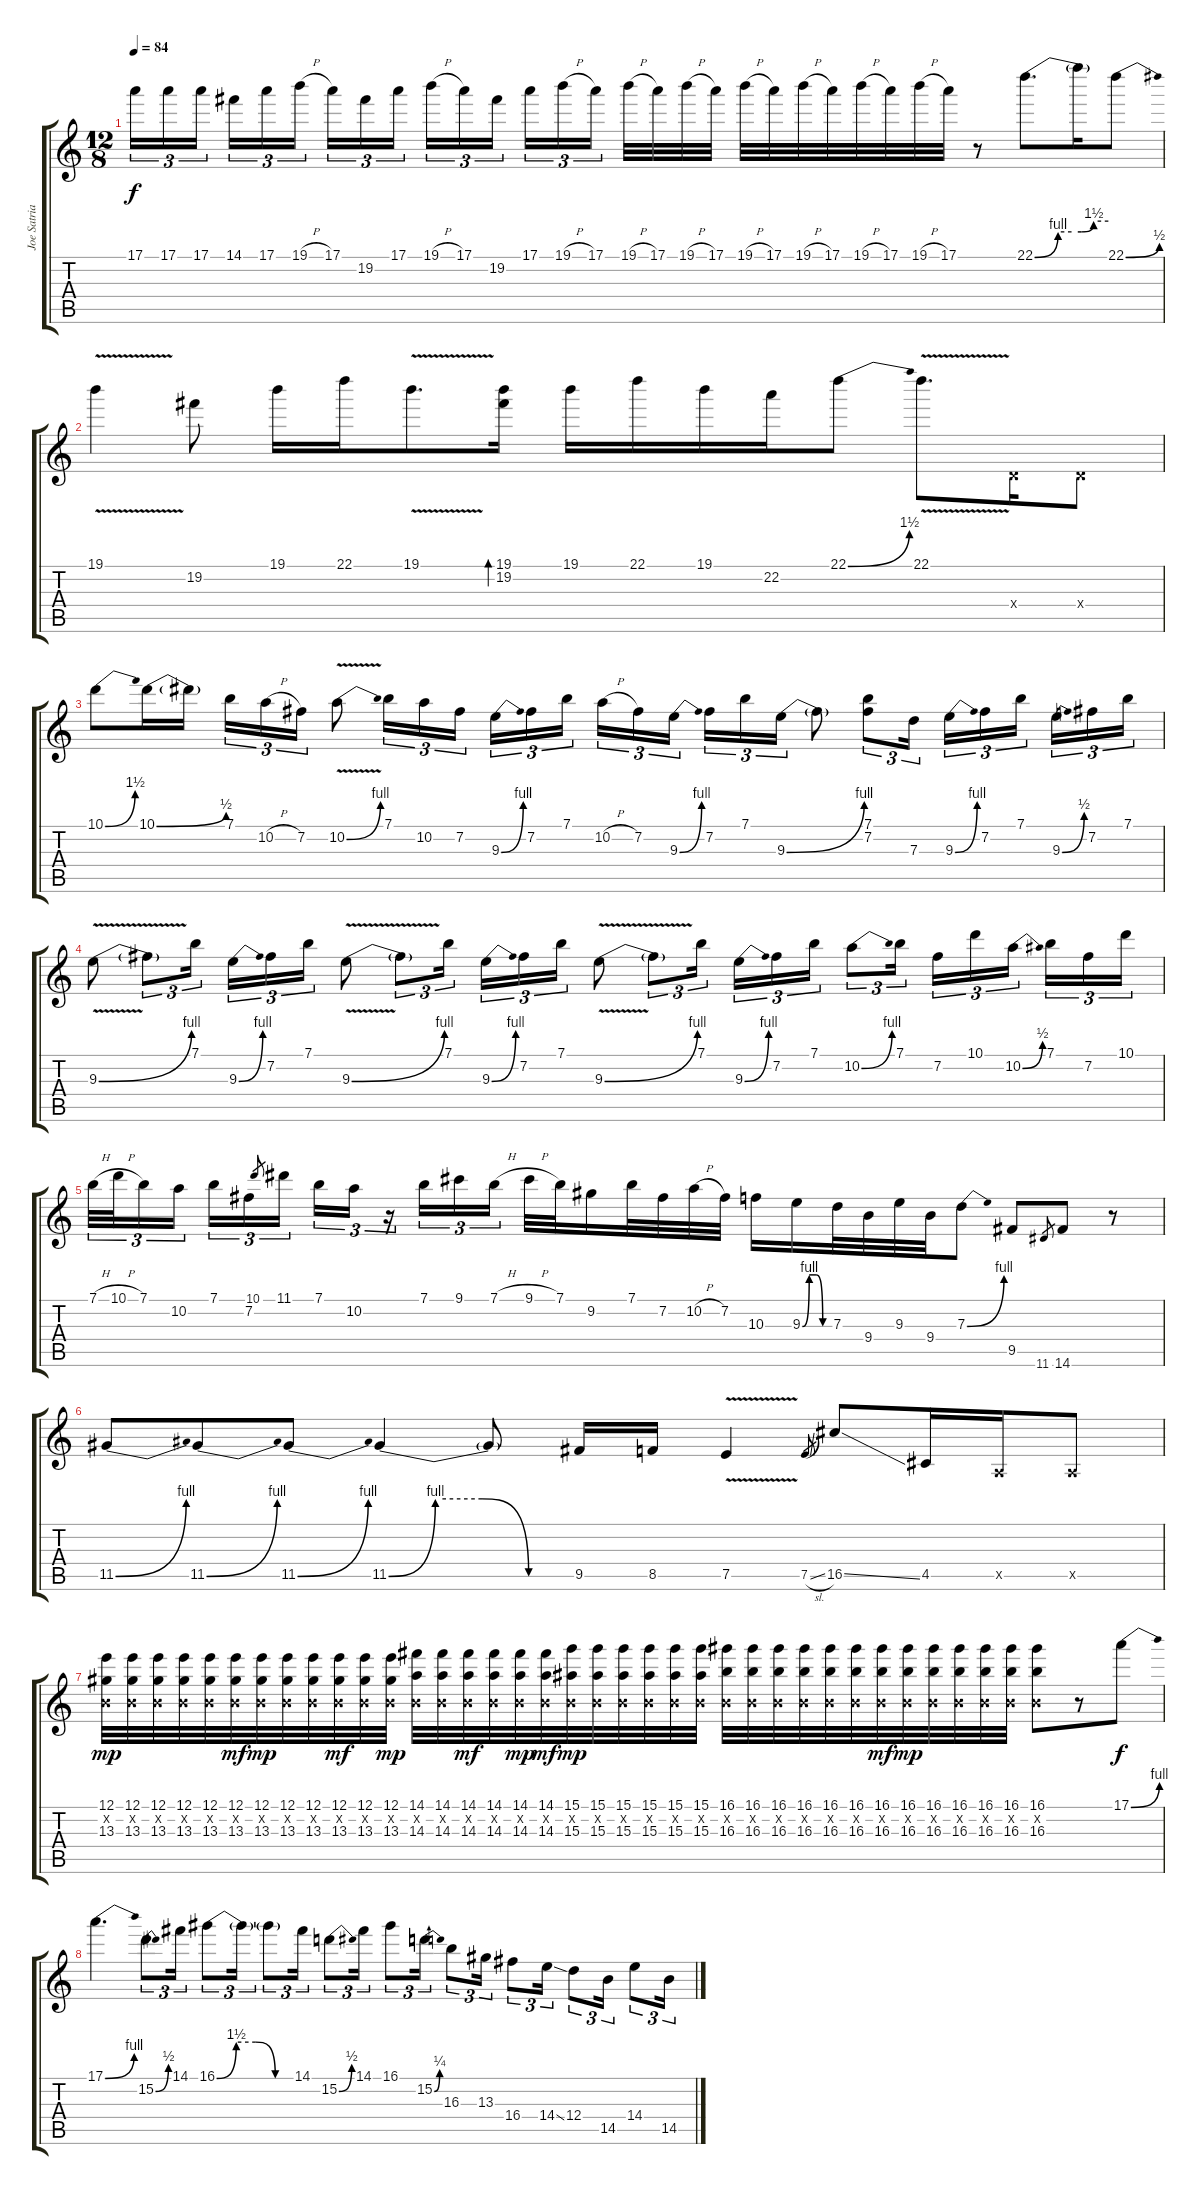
\track ("Joe Satriani" "Joe Satria") {instrument distortionguitar}
\staff {score tabs}
\tuning (E4 B3 G3 D3 A2 E2) {hide}
\ts (12 8)
\tempo 84
\clef g2
\ks c
17.1.16{tu (3 2) dy f} 17.1.16{tu (3 2)} 17.1.16{tu (3 2)} 14.1.16{tu (3 2)} 17.1.16{tu (3 2)} 19.1{h}.16{tu (3 2)} 17.1.16{tu (3 2)} 19.2.16{tu (3 2)} 17.1.16{tu (3 2)} 19.1{h}.16{tu (3 2)} 17.1.16{tu (3 2)} 19.2.16{tu (3 2)} 17.1.16{tu (3 2)} 19.1{h}.16{tu (3 2)} 17.1.16{tu (3 2)} 19.1{h}.32 17.1.32 19.1{h}.32 17.1.32 19.1{h}.32 17.1.32 19.1{h}.32 17.1.32 19.1{h}.32 17.1.32 19.1{h}.32 17.1.32 r.8 22.1{be (custom 0 0 19 4 30 4 38 4 48 6 60 6)}.8{d} 22.1{t}.16 22.1{be (bend 0 0 60 2)}.8 |
19.1{v}.4 19.2.8 19.1.16 22.1.16 19.1{v}.8{d} (19.1 19.2).16{bd 60} 19.1.16 22.1.16 19.1.16 22.2.16 22.1{be (bend 0 0 60 6)}.8 22.1{v}.8{d} 0.4{x}.16 0.4{x}.8 |
10.1{be (bend 0 0 60 6)}.8 10.1{be (bend 0 0 60 2)}.16 10.1{t}.16 7.1.16{tu (3 2)} 10.2{h}.16{tu (3 2)} 7.2.16{tu (3 2)} 10.2{be (bend 0 0 60 4) v}.8 7.1.16{tu (3 2)} 10.2.16{tu (3 2)} 7.2.16{tu (3 2)} 9.3{be (bend 0 0 60 4)}.16{tu (3 2)} 7.2.16{tu (3 2)} 7.1.16{tu (3 2)} 10.2{h}.16{tu (3 2)} 7.2.16{tu (3 2)} 9.3{be (bend 0 0 60 4)}.16{tu (3 2)} 7.2.16{tu (3 2)} 7.1.16{tu (3 2)} 9.3{be (bend 0 0 60 4)}.16{tu (3 2)} 9.3{t}.8 (7.1 7.2).8{tu (3 2)} 7.3.16{tu (3 2)} 9.3{be (bend 0 0 60 4)}.16{tu (3 2)} 7.2.16{tu (3 2)} 7.1.16{tu (3 2)} 9.3{be (bend 0 0 60 2)}.16{tu (3 2)} 7.2.16{tu (3 2)} 7.1.16{tu (3 2)} |
9.3{be (bend 0 0 60 4) v}.8 9.3{t}.8{tu (3 2)} 7.1.16{tu (3 2)} 9.3{be (bend 0 0 60 4)}.16{tu (3 2)} 7.2.16{tu (3 2)} 7.1.16{tu (3 2)} 9.3{be (bend 0 0 60 4) v}.8 9.3{t}.8{tu (3 2)} 7.1.16{tu (3 2)} 9.3{be (bend 0 0 60 4)}.16{tu (3 2)} 7.2.16{tu (3 2)} 7.1.16{tu (3 2)} 9.3{be (bend 0 0 60 4) v}.8 9.3{t}.8{tu (3 2)} 7.1.16{tu (3 2)} 9.3{be (bend 0 0 60 4)}.16{tu (3 2)} 7.2.16{tu (3 2)} 7.1.16{tu (3 2)} 10.2{be (bend 0 0 60 4)}.8{tu (3 2)} 7.1.16{tu (3 2)} 7.2.16{tu (3 2)} 10.1.16{tu (3 2)} 10.2{be (bend 0 0 60 2)}.16{tu (3 2)} 7.1.16{tu (3 2)} 7.2.16{tu (3 2)} 10.1.16{tu (3 2)} |
7.1{h}.32{tu (3 2)} 10.1{h}.32{tu (3 2)} 7.1.16{tu (3 2)} 10.2.16{tu (3 2)} 7.1.16{tu (3 2)} 7.2.16{tu (3 2)} 10.1.8{gr} 11.1.16{tu (3 2)} 7.1.16{tu (3 2)} 10.2.16{tu (3 2)} r.16{tu (3 2)} 7.1.16{tu (3 2)} 9.1.16{tu (3 2)} 7.1{h}.16{tu (3 2)} 9.1{h}.32 7.1.32 9.2.16 7.1.32 7.2.32 10.2{h}.32 7.2.32 10.3.16 9.3{be (custom 0 0 15 4 30 4 45 0 60 0)}.16 7.3.32 9.4.32 9.3.32 9.4.32 7.3{be (bend 0 0 60 4)}.8 9.5.8 11.6.8{gr} 14.6.8 r.8 |
11.5{be (bend 0 0 60 4)}.8 11.5{be (bend 0 0 60 4)}.8 11.5{be (bend 0 0 60 4)}.8 11.5{be (custom 0 0 15 4 30 4 45 0 60 0)}.4 11.5{t}.8 9.5.16 8.5.16 7.5{v}.4 7.5{sl}.8{gr} 16.5{ss}.8 4.5.16 0.5{x}.16 0.5{x}.8 |
(12.1 0.2{x} 13.3).32{dy mp} (12.1 0.2{x} 13.3).32 (12.1 0.2{x} 13.3).32 (12.1 0.2{x} 13.3).32 (12.1 0.2{x} 13.3).32 (12.1 0.2{x} 13.3).32{dy mf} (12.1 0.2{x} 13.3).32{dy mp} (12.1 0.2{x} 13.3).32 (12.1 0.2{x} 13.3).32 (12.1 0.2{x} 13.3).32{dy mf} (12.1 0.2{x} 13.3).32 (12.1 0.2{x} 13.3).32{dy mp} (14.1 0.2{x} 14.3).32 (14.1 0.2{x} 14.3).32 (14.1 0.2{x} 14.3).32{dy mf} (14.1 0.2{x} 14.3).32 (14.1 0.2{x} 14.3).32{dy mp} (14.1 0.2{x} 14.3).32{dy mf} (15.1 0.2{x} 15.3).32{dy mp} (15.1 0.2{x} 15.3).32 (15.1 0.2{x} 15.3).32 (15.1 0.2{x} 15.3).32 (15.1 0.2{x} 15.3).32 (15.1 0.2{x} 15.3).32 (16.1 0.2{x} 16.3).32 (16.1 0.2{x} 16.3).32 (16.1 0.2{x} 16.3).32 (16.1 0.2{x} 16.3).32 (16.1 0.2{x} 16.3).32 (16.1 0.2{x} 16.3).32 (16.1 0.2{x} 16.3).32{dy mf} (16.1 0.2{x} 16.3).32{dy mp} (16.1 0.2{x} 16.3).32 (16.1 0.2{x} 16.3).32 (16.1 0.2{x} 16.3).32 (16.1 0.2{x} 16.3).32 (16.1 0.2{x} 16.3).8 r.8 17.1{be (bend 0 0 60 4)}.8{dy f} |
17.1{be (bend 0 0 60 4)}.4{d} 15.2{be (bend 0 0 60 2)}.8{tu (3 2)} 14.1.16{tu (3 2)} 16.1{be (custom 0 0 15 6 30 6 45 0 60 0)}.8{tu (3 2)} 16.1{t}.16{tu (3 2)} 16.1{t}.8{tu (3 2)} 14.1.16{tu (3 2)} 15.2{be (bend 0 0 60 2)}.8{tu (3 2)} 14.1.16{tu (3 2)} 16.1.8{tu (3 2)} 15.2{be (bend 0 0 60 1)}.16{tu (3 2)} 16.3.8{tu (3 2)} 13.3.16{tu (3 2)} 16.4.8{tu (3 2)} 14.4{ss}.16{tu (3 2)} 12.4.8{tu (3 2)} 14.5.16{tu (3 2)} 14.4.8{tu (3 2)} 14.5.16{tu (3 2)}
